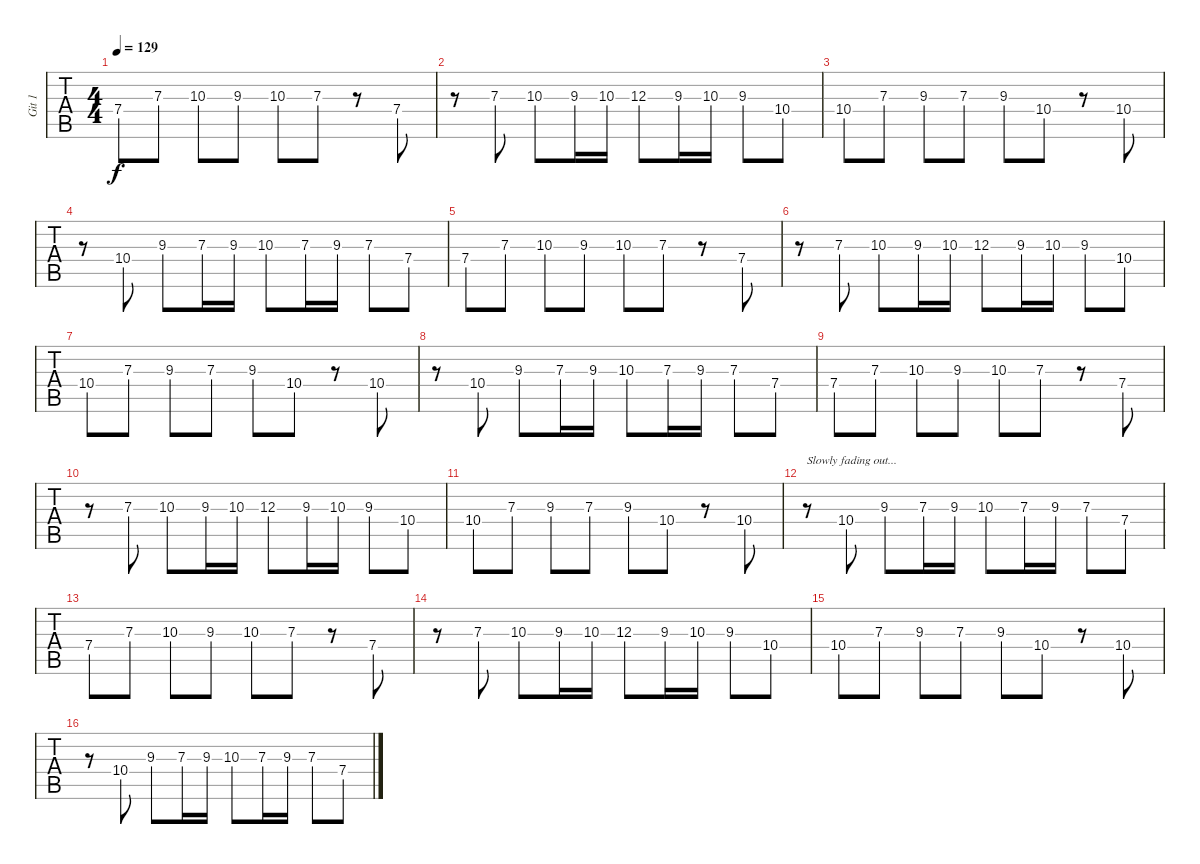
\track ("Git 1" "Git 1") {instrument distortionguitar}
\staff {tabs}
\tuning (B3 Gb3 D3 A2 E2 A1) {hide}
\ts (4 4)
\tempo 129
\clef f4
\ks c
7.4.8{dy f} 7.3.8 10.3.8 9.3.8 10.3.8 7.3.8 r.8 7.4.8 |
r.8 7.3.8 10.3.8 9.3.16 10.3.16 12.3.8 9.3.16 10.3.16 9.3.8 10.4.8 |
10.4.8 7.3.8 9.3.8 7.3.8 9.3.8 10.4.8 r.8 10.4.8 |
r.8 10.4.8 9.3.8 7.3.16 9.3.16 10.3.8 7.3.16 9.3.16 7.3.8 7.4.8 |
7.4.8 7.3.8 10.3.8 9.3.8 10.3.8 7.3.8 r.8 7.4.8 |
r.8 7.3.8 10.3.8 9.3.16 10.3.16 12.3.8 9.3.16 10.3.16 9.3.8 10.4.8 |
10.4.8 7.3.8 9.3.8 7.3.8 9.3.8 10.4.8 r.8 10.4.8 |
r.8 10.4.8 9.3.8 7.3.16 9.3.16 10.3.8 7.3.16 9.3.16 7.3.8 7.4.8 |
7.4.8 7.3.8 10.3.8 9.3.8 10.3.8 7.3.8 r.8 7.4.8 |
r.8 7.3.8 10.3.8 9.3.16 10.3.16 12.3.8 9.3.16 10.3.16 9.3.8 10.4.8 |
10.4.8 7.3.8 9.3.8 7.3.8 9.3.8 10.4.8 r.8 10.4.8 |
r.8{txt "Slowly fading out..."} 10.4.8 9.3.8 7.3.16 9.3.16 10.3.8 7.3.16 9.3.16 7.3.8 7.4.8 |
7.4.8 7.3.8 10.3.8 9.3.8 10.3.8 7.3.8 r.8 7.4.8 |
r.8 7.3.8 10.3.8 9.3.16 10.3.16 12.3.8 9.3.16 10.3.16 9.3.8 10.4.8 |
10.4.8 7.3.8 9.3.8 7.3.8 9.3.8 10.4.8 r.8 10.4.8 |
r.8 10.4.8 9.3.8 7.3.16 9.3.16 10.3.8 7.3.16 9.3.16 7.3.8 7.4.8
